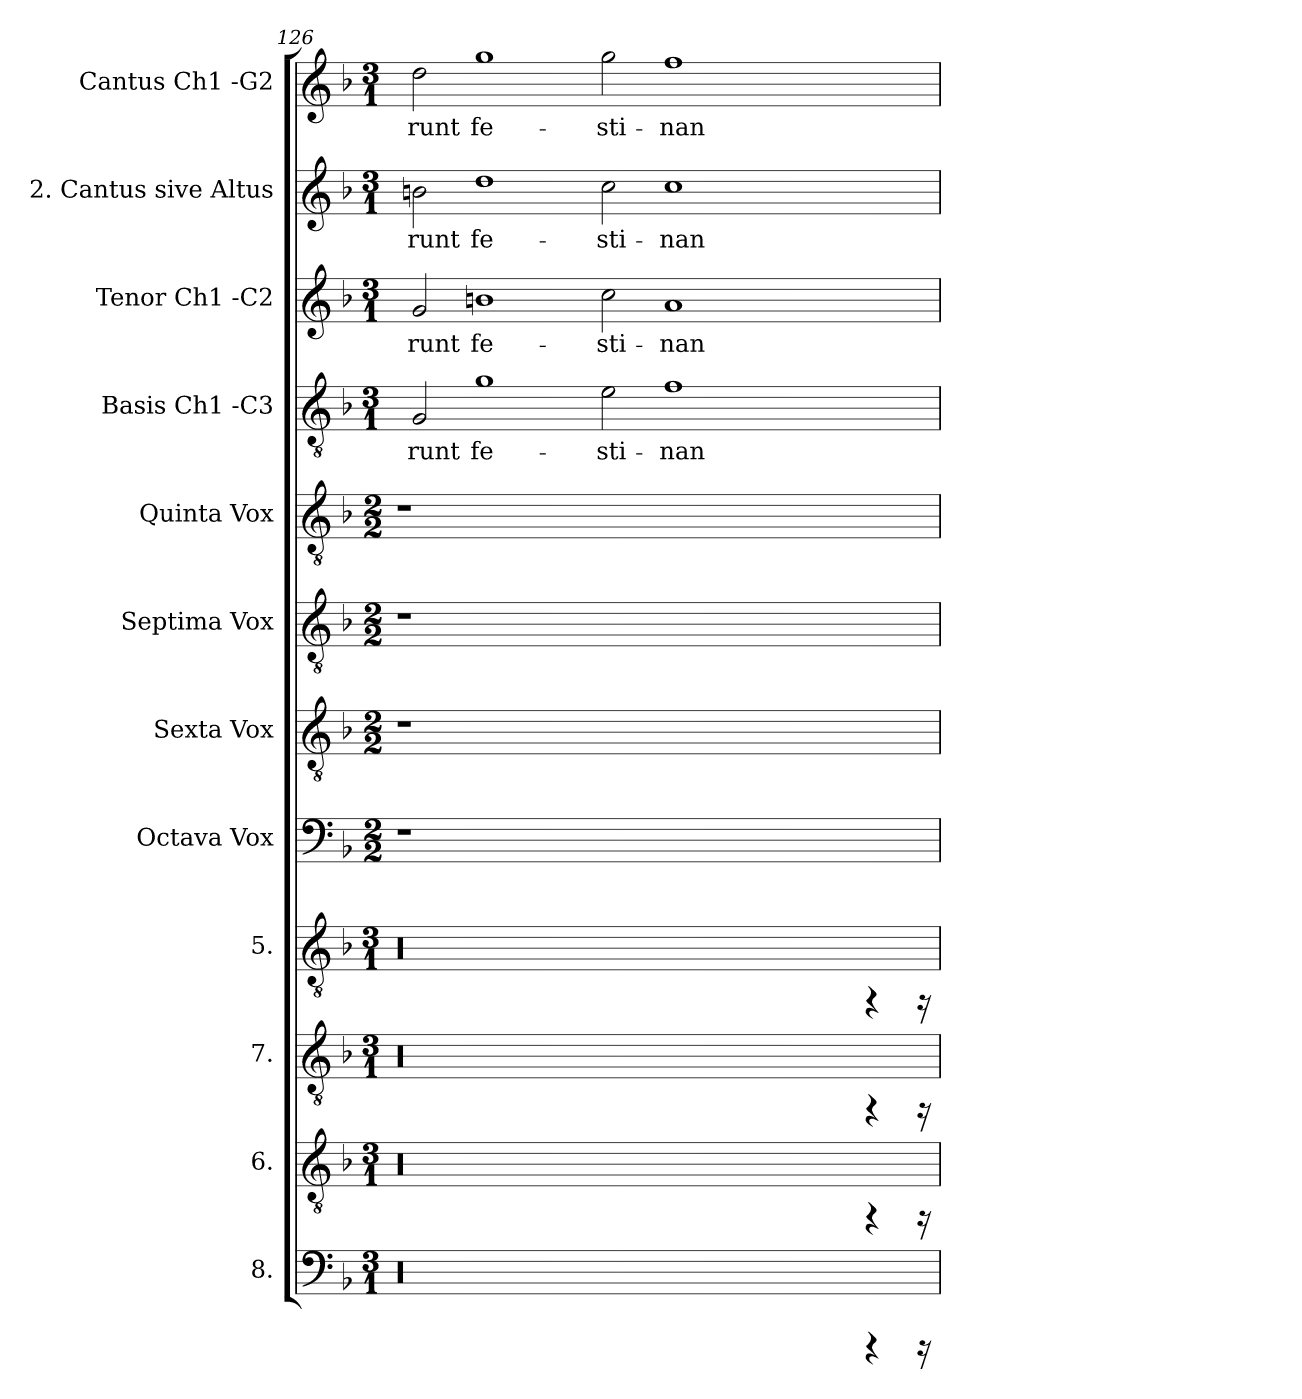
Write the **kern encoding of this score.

**kern	**kern	**kern	**kern	**kern	**kern	**kern	**kern	**kern	**text	**kern	**text	**kern	**text	**kern	**text
*part12	*part11	*part10	*part9	*part8	*part7	*part6	*part5	*part4	*part4	*part3	*part3	*part2	*part2	*part1	*part1
*staff12	*staff11	*staff10	*staff9	*staff8	*staff7	*staff6	*staff5	*staff4	*staff4	*staff3	*staff3	*staff2	*staff2	*staff1	*staff1
*I"8.	*I"6.	*I"7.	*I"5.	*I"Octava  Vox	*I"Sexta  Vox	*I"Septima  Vox	*I"Quinta  Vox	*I"Basis  Ch1 -C3	*	*I"Tenor  Ch1 -C2	*	*I"2. Cantus sive  Altus	*	*I"Cantus  Ch1 -G2	*
*	*	*	*	*	*	*	*	*I'B	*	*I'T	*	*I'A	*	*I'C	*
*clefF4	*clefGv2	*clefGv2	*clefGv2	*clefF4	*clefGv2	*clefGv2	*clefGv2	*clefGv2	*	*clefG2	*	*clefG2	*	*clefG2	*
*k[b-]	*k[b-]	*k[b-]	*k[b-]	*k[b-]	*k[b-]	*k[b-]	*k[b-]	*k[b-]	*	*k[b-]	*	*k[b-]	*	*k[b-]	*
*F:	*F:	*F:	*F:	*F:	*F:	*F:	*F:	*F:	*	*F:	*	*F:	*	*F:	*
*M3/1	*M3/1	*M3/1	*M3/1	*M2/2	*M2/2	*M2/2	*M2/2	*M3/1	*	*M3/1	*	*M3/1	*	*M3/1	*
=126	=126	=126	=126	=126	=126	=126	=126	=126	=126	=126	=126	=126	=126	=126	=126
00r	00r	00r	00r	1r	1r	1r	1r	32.ryy	.	32.ryy	.	32.ryy	.	32.ryy	.
!	!	!	!	!	!	!	!	!	!LO:LY:b:cj	!	!LO:LY:b:cj	!	!LO:LY:b:cj	!	!LO:LY:b:cj
.	.	.	.	.	.	.	.	2G/	-runt	2g/	-runt	2bn\	-runt	2dd\	-runt
!	!	!	!	!	!	!	!	!	!LO:LY:b:cj	!	!LO:LY:b:cj	!	!LO:LY:b:cj	!	!LO:LY:b:cj
.	.	.	.	.	.	.	.	1g	fe-	1bn	fe-	1dd	fe-	1gg	fe-
.	.	.	.	0ryy	0ryy	0ryy	0ryy	.	.	.	.	.	.	.	.
!	!	!	!	!	!	!	!	!	!LO:LY:b:cj	!	!LO:LY:b:cj	!	!LO:LY:b:cj	!	!LO:LY:b:cj
.	.	.	.	.	.	.	.	2e\	-sti-	2cc\	-sti-	2cc\	-sti-	2gg\	-sti-
!	!	!	!	!	!	!	!	!	!LO:LY:b:cj	!	!LO:LY:b:cj	!	!LO:LY:b:cj	!	!LO:LY:b:cj
.	.	.	.	.	.	.	.	1f	-nan-	1a	-nan-	1cc	-nan-	1ff	-nan-
.	.	.	.	1ryy	1ryy	1ryy	1ryy	.	.	.	.	.	.	.	.
.	.	.	.	.	.	.	.	1ryy	.	1ryy	.	1ryy	.	1ryy	.
4rCCC	4rFF	4rFF	4rFF	4ryy	4ryy	4ryy	4ryy	.	.	.	.	.	.	.	.
.	.	.	.	.	.	.	.	4ryy	.	4ryy	.	4ryy	.	4ryy	.
16rCCC	16rFF	16rFF	16rFF	16ryy	16ryy	16ryy	16ryy	.	.	.	.	.	.	.	.
.	.	.	.	.	.	.	.	64ryy	.	64ryy	.	64ryy	.	64ryy	.
=	=	=	=	=	=	=	=	=	=	=	=	=	=	=	=
*-	*-	*-	*-	*-	*-	*-	*-	*-	*-	*-	*-	*-	*-	*-	*-
